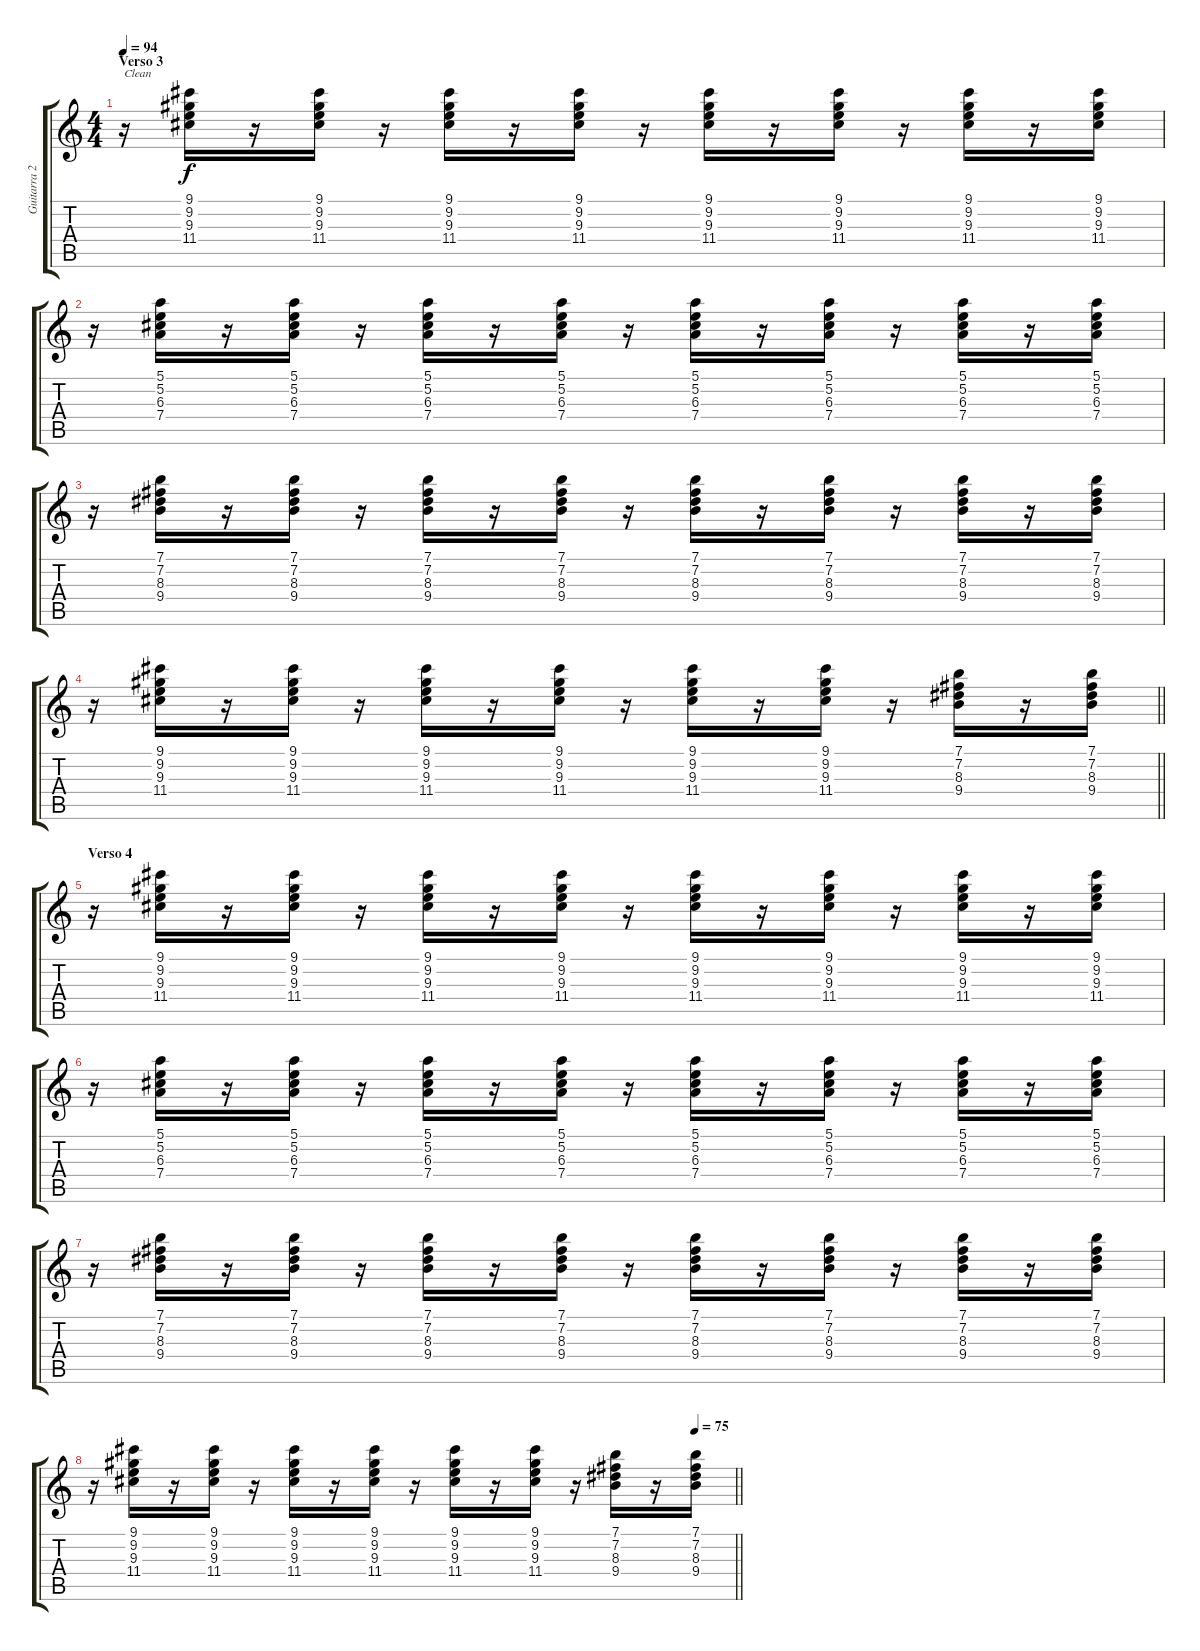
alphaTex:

\track ("Guitarra 2 (Alexis Korfiatis)" "Guitarra 2") {instrument distortionguitar}
\staff {score tabs}
\tuning (E4 B3 G3 D3 A2 E2) {hide}
\ts (4 4)
\section ("" "Verso 3")
\tempo 94
\clef g2
\ks c
r.16{txt "Clean" dy f volume 8 instrument electricguitarclean} (9.1 9.2 9.3 11.4).16 r.16 (9.1 9.2 9.3 11.4).16 r.16 (9.1 9.2 9.3 11.4).16 r.16 (9.1 9.2 9.3 11.4).16 r.16 (9.1 9.2 9.3 11.4).16 r.16 (9.1 9.2 9.3 11.4).16 r.16 (9.1 9.2 9.3 11.4).16 r.16 (9.1 9.2 9.3 11.4).16 |
r.16 (5.1 5.2 6.3 7.4).16 r.16 (5.1 5.2 6.3 7.4).16 r.16 (5.1 5.2 6.3 7.4).16 r.16 (5.1 5.2 6.3 7.4).16 r.16 (5.1 5.2 6.3 7.4).16 r.16 (5.1 5.2 6.3 7.4).16 r.16 (5.1 5.2 6.3 7.4).16 r.16 (5.1 5.2 6.3 7.4).16 |
r.16 (7.1 7.2 8.3 9.4).16 r.16 (7.1 7.2 8.3 9.4).16 r.16 (7.1 7.2 8.3 9.4).16 r.16 (7.1 7.2 8.3 9.4).16 r.16 (7.1 7.2 8.3 9.4).16 r.16 (7.1 7.2 8.3 9.4).16 r.16 (7.1 7.2 8.3 9.4).16 r.16 (7.1 7.2 8.3 9.4).16 |
\barLineRight lightlight
r.16 (9.1 9.2 9.3 11.4).16 r.16 (9.1 9.2 9.3 11.4).16 r.16 (9.1 9.2 9.3 11.4).16 r.16 (9.1 9.2 9.3 11.4).16 r.16 (9.1 9.2 9.3 11.4).16 r.16 (9.1 9.2 9.3 11.4).16 r.16 (7.1 7.2 8.3 9.4).16 r.16 (7.1 7.2 8.3 9.4).16 |
\section ("" "Verso 4")
r.16 (9.1 9.2 9.3 11.4).16 r.16 (9.1 9.2 9.3 11.4).16 r.16 (9.1 9.2 9.3 11.4).16 r.16 (9.1 9.2 9.3 11.4).16 r.16 (9.1 9.2 9.3 11.4).16 r.16 (9.1 9.2 9.3 11.4).16 r.16 (9.1 9.2 9.3 11.4).16 r.16 (9.1 9.2 9.3 11.4).16 |
r.16 (5.1 5.2 6.3 7.4).16 r.16 (5.1 5.2 6.3 7.4).16 r.16 (5.1 5.2 6.3 7.4).16 r.16 (5.1 5.2 6.3 7.4).16 r.16 (5.1 5.2 6.3 7.4).16 r.16 (5.1 5.2 6.3 7.4).16 r.16 (5.1 5.2 6.3 7.4).16 r.16 (5.1 5.2 6.3 7.4).16 |
r.16 (7.1 7.2 8.3 9.4).16 r.16 (7.1 7.2 8.3 9.4).16 r.16 (7.1 7.2 8.3 9.4).16 r.16 (7.1 7.2 8.3 9.4).16 r.16 (7.1 7.2 8.3 9.4).16 r.16 (7.1 7.2 8.3 9.4).16 r.16 (7.1 7.2 8.3 9.4).16 r.16 (7.1 7.2 8.3 9.4).16 |
\tempo (75 0.9375)
\barLineRight lightlight
r.16 (9.1 9.2 9.3 11.4).16 r.16 (9.1 9.2 9.3 11.4).16 r.16 (9.1 9.2 9.3 11.4).16 r.16 (9.1 9.2 9.3 11.4).16 r.16 (9.1 9.2 9.3 11.4).16 r.16 (9.1 9.2 9.3 11.4).16 r.16 (7.1 7.2 8.3 9.4).16 r.16 (7.1 7.2 8.3 9.4).16
